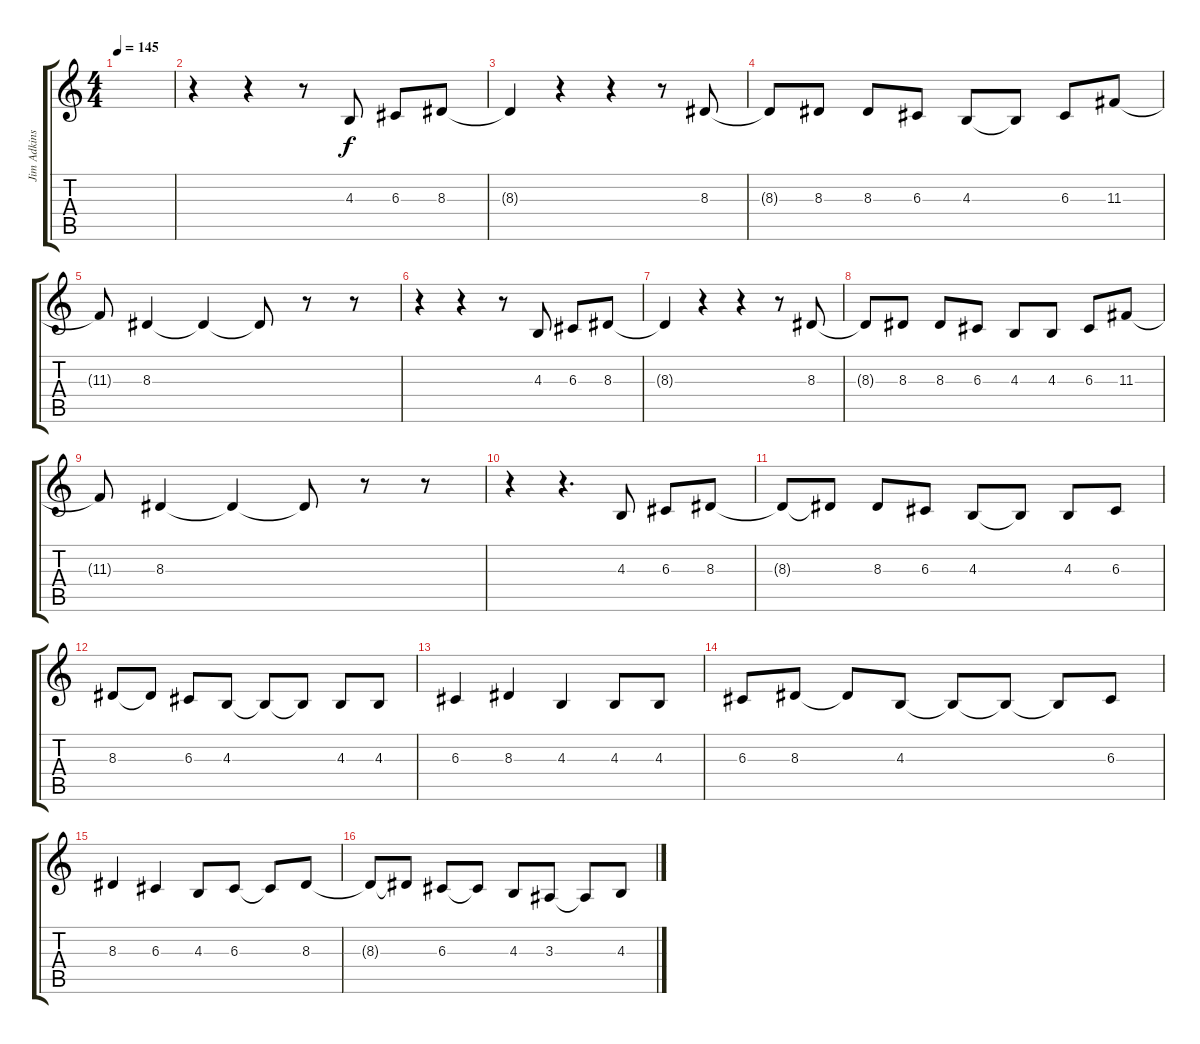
\track ("Jim Adkins" "Jim Adkins") {instrument lead6voice}
\staff {score tabs}
\tuning (E4 B3 G3 D3 A2 D2) {hide}
\ts (4 4)
\tempo 145
\clef g2
\ks c
|
r.4 r.4 r.8 4.3.8 6.3.8 8.3.8 |
8.3{t}.4 r.4 r.4 r.8 8.3.8 |
8.3{t}.8 8.3.8 8.3.8 6.3.8 4.3.8 4.3{t}.8 6.3.8 11.3.8 |
11.3{t}.8 8.3.4 8.3{t}.4 8.3{t}.8 r.8 r.8 |
r.4 r.4 r.8 4.3.8 6.3.8 8.3.8 |
8.3{t}.4 r.4 r.4 r.8 8.3.8 |
8.3{t}.8 8.3.8 8.3.8 6.3.8 4.3.8 4.3.8 6.3.8 11.3.8 |
11.3{t}.8 8.3.4 8.3{t}.4 8.3{t}.8 r.8 r.8 |
r.4 r.4{d} 4.3.8 6.3.8 8.3.8 |
8.3{t}.8 8.3{t}.8 8.3.8 6.3.8 4.3.8 4.3{t}.8 4.3.8 6.3.8 |
8.3.8 8.3{t}.8 6.3.8 4.3.8 4.3{t}.8 4.3{t}.8 4.3.8 4.3.8 |
6.3.4 8.3.4 4.3.4 4.3.8 4.3.8 |
6.3.8 8.3.8 8.3{t}.8 4.3.8 4.3{t}.8 4.3{t}.8 4.3{t}.8 6.3.8 |
8.3.4 6.3.4 4.3.8 6.3.8 6.3{t}.8 8.3.8 |
8.3{t}.8 8.3{t}.8 6.3.8 6.3{t}.8 4.3.8 3.3.8 3.3{t}.8 4.3.8
